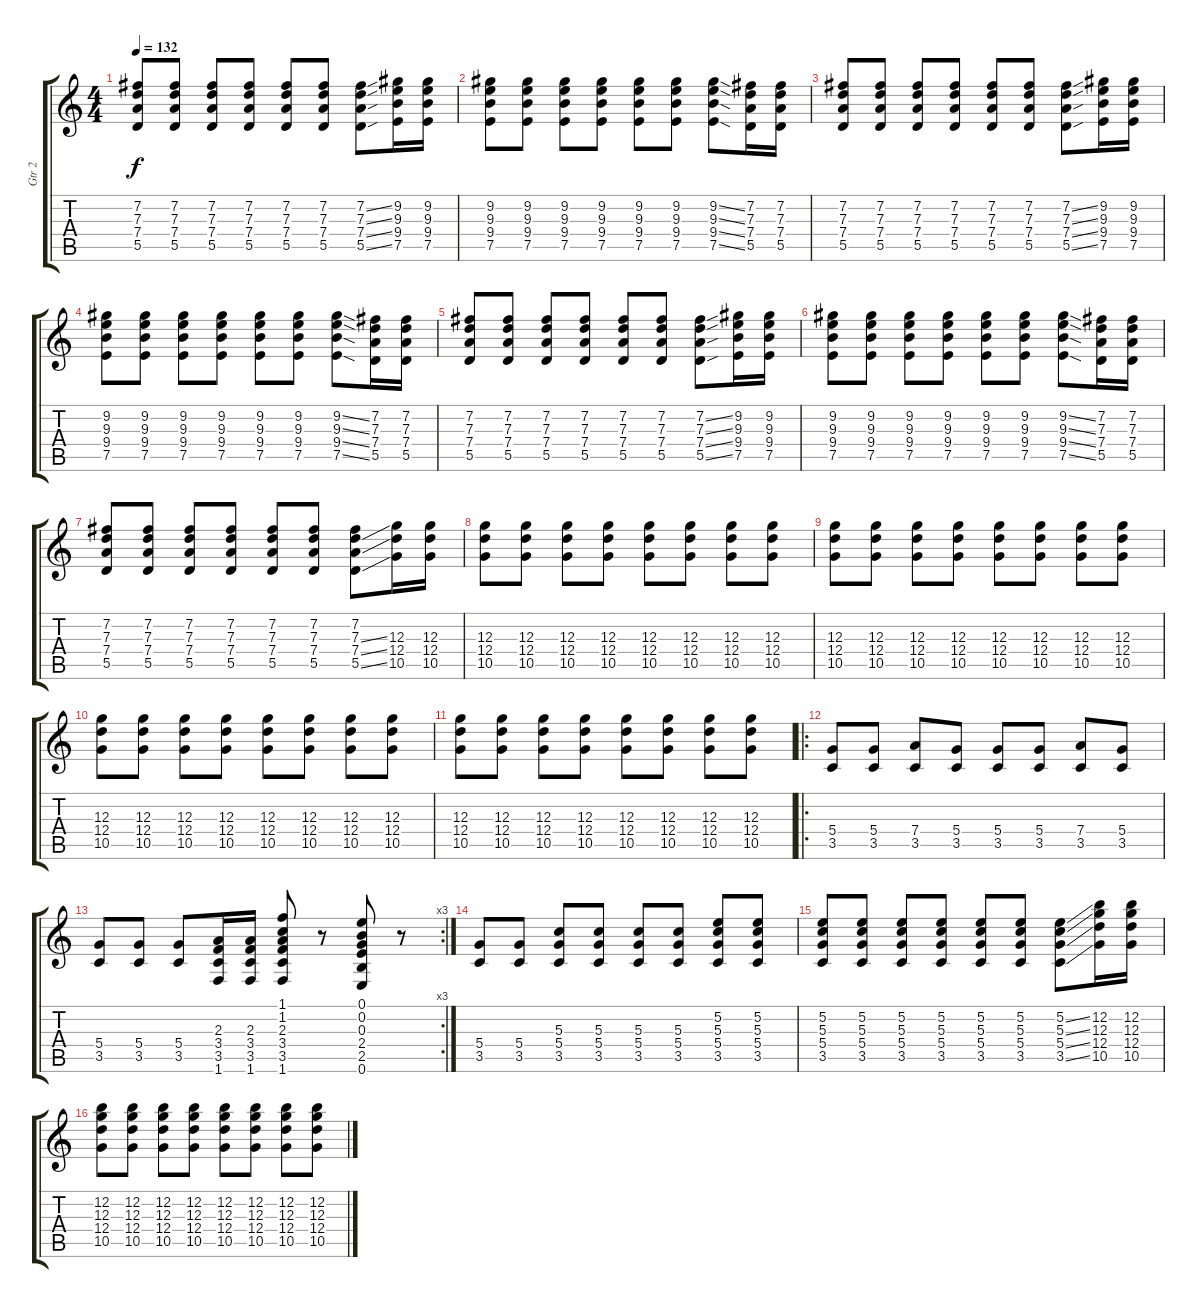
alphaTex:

\track ("Gtr 2" "Gtr 2") {instrument distortionguitar}
\staff {score tabs}
\tuning (E4 B3 G3 D3 A2 E2) {hide}
\ts (4 4)
\tempo 132
\clef g2
\ks c
(7.2 7.3 7.4 5.5).8{dy f} (7.2 7.3 7.4 5.5).8 (7.2 7.3 7.4 5.5).8 (7.2 7.3 7.4 5.5).8 (7.2 7.3 7.4 5.5).8 (7.2 7.3 7.4 5.5).8 (7.2{ss} 7.3{ss} 7.4{ss} 5.5{ss}).8 (9.2 9.3 9.4 7.5).16 (9.2 9.3 9.4 7.5).16 |
(9.2 9.3 9.4 7.5).8 (9.2 9.3 9.4 7.5).8 (9.2 9.3 9.4 7.5).8 (9.2 9.3 9.4 7.5).8 (9.2 9.3 9.4 7.5).8 (9.2 9.3 9.4 7.5).8 (9.2{ss} 9.3{ss} 9.4{ss} 7.5{ss}).8 (7.2 7.3 7.4 5.5).16 (7.2 7.3 7.4 5.5).16 |
(7.2 7.3 7.4 5.5).8 (7.2 7.3 7.4 5.5).8 (7.2 7.3 7.4 5.5).8 (7.2 7.3 7.4 5.5).8 (7.2 7.3 7.4 5.5).8 (7.2 7.3 7.4 5.5).8 (7.2{ss} 7.3{ss} 7.4{ss} 5.5{ss}).8 (9.2 9.3 9.4 7.5).16 (9.2 9.3 9.4 7.5).16 |
(9.2 9.3 9.4 7.5).8 (9.2 9.3 9.4 7.5).8 (9.2 9.3 9.4 7.5).8 (9.2 9.3 9.4 7.5).8 (9.2 9.3 9.4 7.5).8 (9.2 9.3 9.4 7.5).8 (9.2{ss} 9.3{ss} 9.4{ss} 7.5{ss}).8 (7.2 7.3 7.4 5.5).16 (7.2 7.3 7.4 5.5).16 |
(7.2 7.3 7.4 5.5).8 (7.2 7.3 7.4 5.5).8 (7.2 7.3 7.4 5.5).8 (7.2 7.3 7.4 5.5).8 (7.2 7.3 7.4 5.5).8 (7.2 7.3 7.4 5.5).8 (7.2{ss} 7.3{ss} 7.4{ss} 5.5{ss}).8 (9.2 9.3 9.4 7.5).16 (9.2 9.3 9.4 7.5).16 |
(9.2 9.3 9.4 7.5).8 (9.2 9.3 9.4 7.5).8 (9.2 9.3 9.4 7.5).8 (9.2 9.3 9.4 7.5).8 (9.2 9.3 9.4 7.5).8 (9.2 9.3 9.4 7.5).8 (9.2{ss} 9.3{ss} 9.4{ss} 7.5{ss}).8 (7.2 7.3 7.4 5.5).16 (7.2 7.3 7.4 5.5).16 |
(7.2 7.3 7.4 5.5).8 (7.2 7.3 7.4 5.5).8 (7.2 7.3 7.4 5.5).8 (7.2 7.3 7.4 5.5).8 (7.2 7.3 7.4 5.5).8 (7.2 7.3 7.4 5.5).8 (7.2 7.3{ss} 7.4{ss} 5.5{ss}).8 (12.3 12.4 10.5).16 (12.3 12.4 10.5).16 |
(12.3 12.4 10.5).8 (12.3 12.4 10.5).8 (12.3 12.4 10.5).8 (12.3 12.4 10.5).8 (12.3 12.4 10.5).8 (12.3 12.4 10.5).8 (12.3 12.4 10.5).8 (12.3 12.4 10.5).8 |
(12.3 12.4 10.5).8 (12.3 12.4 10.5).8 (12.3 12.4 10.5).8 (12.3 12.4 10.5).8 (12.3 12.4 10.5).8 (12.3 12.4 10.5).8 (12.3 12.4 10.5).8 (12.3 12.4 10.5).8 |
(12.3 12.4 10.5).8 (12.3 12.4 10.5).8 (12.3 12.4 10.5).8 (12.3 12.4 10.5).8 (12.3 12.4 10.5).8 (12.3 12.4 10.5).8 (12.3 12.4 10.5).8 (12.3 12.4 10.5).8 |
(12.3 12.4 10.5).8 (12.3 12.4 10.5).8 (12.3 12.4 10.5).8 (12.3 12.4 10.5).8 (12.3 12.4 10.5).8 (12.3 12.4 10.5).8 (12.3 12.4 10.5).8 (12.3 12.4 10.5).8 |
\ro
(5.4 3.5).8 (5.4 3.5).8 (7.4 3.5).8 (5.4 3.5).8 (5.4 3.5).8 (5.4 3.5).8 (7.4 3.5).8 (5.4 3.5).8 |
\rc 3
(5.4 3.5).8 (5.4 3.5).8 (5.4 3.5).8 (2.3 3.4 3.5 1.6).16 (2.3 3.4 3.5 1.6).16 (1.1 1.2 2.3 3.4 3.5 1.6).8 r.8 (0.1 0.2 0.3 2.4 2.5 0.6).8 r.8 |
(5.4 3.5).8 (5.4 3.5).8 (5.3 5.4 3.5).8 (5.3 5.4 3.5).8 (5.3 5.4 3.5).8 (5.3 5.4 3.5).8 (5.2 5.3 5.4 3.5).8 (5.2 5.3 5.4 3.5).8 |
(5.2 5.3 5.4 3.5).8 (5.2 5.3 5.4 3.5).8 (5.2 5.3 5.4 3.5).8 (5.2 5.3 5.4 3.5).8 (5.2 5.3 5.4 3.5).8 (5.2 5.3 5.4 3.5).8 (5.2{ss} 5.3{ss} 5.4{ss} 3.5{ss}).8 (12.2 12.3 12.4 10.5).16 (12.2 12.3 12.4 10.5).16 |
(12.2 12.3 12.4 10.5).8 (12.2 12.3 12.4 10.5).8 (12.2 12.3 12.4 10.5).8 (12.2 12.3 12.4 10.5).8 (12.2 12.3 12.4 10.5).8 (12.2 12.3 12.4 10.5).8 (12.2 12.3 12.4 10.5).8 (12.2 12.3 12.4 10.5).8
